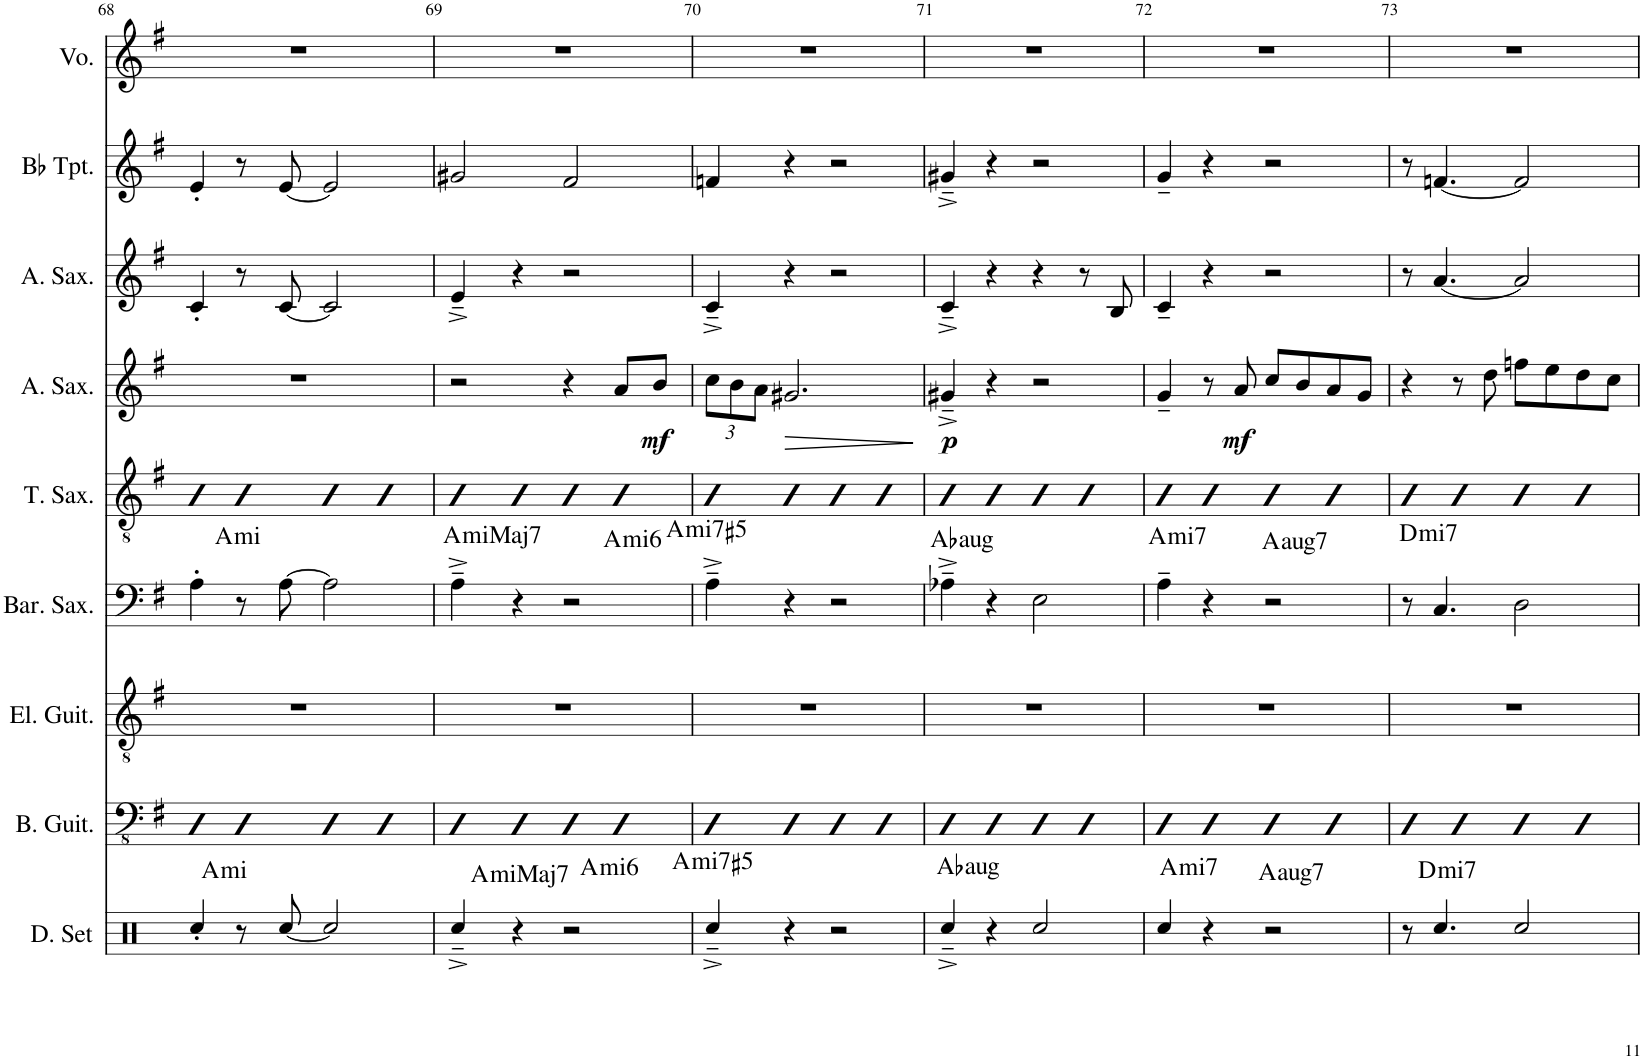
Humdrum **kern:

**kern	**kern	**harte	**kern	**kern	**kern	**harte	**kern	**dynam	**kern	**kern	**kern
*part9	*part8	*part8	*part7	*part6	*part5	*part5	*part4	*part4	*part3	*part2	*part1
*staff9	*staff8	*	*staff7	*staff6	*staff5	*	*staff4	*staff4	*staff3	*staff2	*staff1
*I"Drumset	*I"Bass Guitar	*	*I"Electric Guitar	*I"Baritone Saxophone	*I"Tenor Saxophone	*	*I"Alto Saxophone	*	*I"Alto Saxophone	*I"Bb Trumpet	*I"Voice
*I'D. Set	*I'B. Guit.	*	*I'El. Guit.	*I'Bar. Sax.	*I'T. Sax.	*	*I'A. Sax.	*	*I'A. Sax.	*I'Bb Tpt.	*I'Vo.
!!LO:PB:g=z
*clefX	*clefFv4	*	*clefGv2	*clefF4	*clefGv2	*	*clefG2	*	*clefG2	*clefG2	*clefG2
*	*	*	*	*ITrd12c21	*ITrd8c14	*	*ITrd5c9	*	*ITrd5c9	*ITrd1c2	*
*k[]	*k[f#]	*	*k[f#]	*k[f#]	*k[f#]	*	*k[f#]	*	*k[f#]	*k[f#]	*k[f#]
*M4/4	*M4/4	*	*M4/4	*M4/4	*M4/4	*	*M4/4	*	*M4/4	*M4/4	*M4/4
=68	=68	=68	=68	=68	=68	=68	=68	=68	=68	=68	=68
!	!	!LO:H:kt=mi	!	!	!	!LO:H:kt=mi	!	!	!	!	!
4Rcc'/	4DD	A:min	1r	4A'\	4B	A:min	1r	.	4c'/	4e'/	1r
!	!	!LO:H:kt=miMaj7	!	!	!	!	!	!	!	!	!
8r	4DD	A:minmaj7	.	8r	4B	.	.	.	8r	8r	.
[8Rcc/	.	.	.	[8A\	.	.	.	.	[8c/	[8e/	.
2Rcc/]	4DD	.	.	2A\]	4B	.	.	.	2c/]	2e/]	.
.	4DD	.	.	.	4B	.	.	.	.	.	.
=69	=69	=69	=69	=69	=69	=69	=69	=69	=69	=69	=69
!	!	!	!	!	!	!LO:H:n=1:kt=mi6	!	!	!	!	!
!	!	!	!	!	!	!LO:H:n=2:kt=miMaj7	!	!	!	!	!
4Rcc~^/	4DD	.	1r	4A~^\	4B	A:min6 A:minmaj7	2r	.	4e~^/	2g#X/	1r
!	!	!LO:H:kt=mi6	!	!	!	!	!	!	!	!	!
4r	4DD	A:min6	.	4r	4B	.	.	.	4r	.	.
2r	4DD	.	.	2r	4B	.	4r	.	2r	2f#/	.
.	4DD	.	.	.	4B	.	8a/L	.	.	.	.
!	!	!	!	!	!	!	!	!LO:DY:b	!	!	!
.	.	.	.	.	.	.	8b/J	mf	.	.	.
=70	=70	=70	=70	=70	=70	=70	=70	=70	=70	=70	=70
*	*	*	*	*	*	*	*Xbrackettup	*	*	*	*
!	!	!LO:H:kt=mi7	!	!	!	!LO:H:kt=mi7	!	!	!	!	!
4Rcc~^/	4DD	A:(b3,#5,b7)	1r	4A~^\	4B	A:(b3,#5,b7)	12cc\L	.	4c~^/	4fn/	1r
.	.	.	.	.	.	.	12b\	.	.	.	.
.	.	.	.	.	.	.	12a\J	.	.	.	.
!	!	!	!	!	!	!	!	!LO:HP:b	!	!	!
4r	4DD	.	.	4r	4B	.	2.g#X/	>	4r	4r	.
2r	4DD	.	.	2r	4B	.	.	.	2r	2r	.
.	4DD	.	.	.	4B	.	.	.	.	.	.
.	.	.	.	.	.	.	.	]	.	.	.
=71	=71	=71	=71	=71	=71	=71	=71	=71	=71	=71	=71
!	!	!LO:H:kt=aug	!	!	!	!LO:H:kt=aug	!	!LO:DY:b	!	!	!
4Rcc~^/	4DD	Ab:aug	1r	4A-X~^\	4B	Ab:aug	4g#X~^/	p	4c~^/	4g#X~^/	1r
4r	4DD	.	.	4r	4B	.	4r	.	4r	4r	.
2Rcc/	4DD	.	.	2E\	4B	.	2r	.	4r	2r	.
.	4DD	.	.	.	4B	.	.	.	8r	.	.
.	.	.	.	.	.	.	.	.	8B/	.	.
=72	=72	=72	=72	=72	=72	=72	=72	=72	=72	=72	=72
!	!	!LO:H:n=1:kt=aug7	!	!	!	!	!	!	!	!	!
!	!	!LO:H:n=2:kt=mi7	!	!	!	!LO:H:kt=mi7	!	!	!	!	!
4Rcc/	4DD	A:aug(b7) A:min7	1r	4A~\	4B	A:min7	4g~/	.	4c~/	4g~/	1r
4r	4DD	.	.	4r	4B	.	8r	.	4r	4r	.
!	!	!	!	!	!	!	!	!LO:DY:b	!	!	!
.	.	.	.	.	.	.	8a/	mf	.	.	.
!	!	!	!	!	!	!LO:H:kt=aug7	!	!	!	!	!
2r	4DD	.	.	2r	4B	A:aug(b7)	8cc/L	.	2r	2r	.
.	.	.	.	.	.	.	8b/	.	.	.	.
.	4DD	.	.	.	4B	.	8a/	.	.	.	.
.	.	.	.	.	.	.	8g/J	.	.	.	.
=73	=73	=73	=73	=73	=73	=73	=73	=73	=73	=73	=73
!	!	!LO:H:kt=mi7	!	!	!	!LO:H:kt=mi7	!	!	!	!	!
8r	4DD	D:min7	1r	8r	4B	D:min7	4r	.	8r	8r	1r
4.Rcc/	.	.	.	4.C/	.	.	.	.	[4.a/	[4.fn/	.
.	4DD	.	.	.	4B	.	8r	.	.	.	.
.	.	.	.	.	.	.	8dd\	.	.	.	.
2Rcc/	4DD	.	.	2D\	4B	.	8ffn\L	.	2a/]	2f/]	.
.	.	.	.	.	.	.	8ee\	.	.	.	.
.	4DD	.	.	.	4B	.	8dd\	.	.	.	.
.	.	.	.	.	.	.	8cc\J	.	.	.	.
=	=	=	=	=	=	=	=	=	=	=	=
*-	*-	*-	*-	*-	*-	*-	*-	*-	*-	*-	*-
